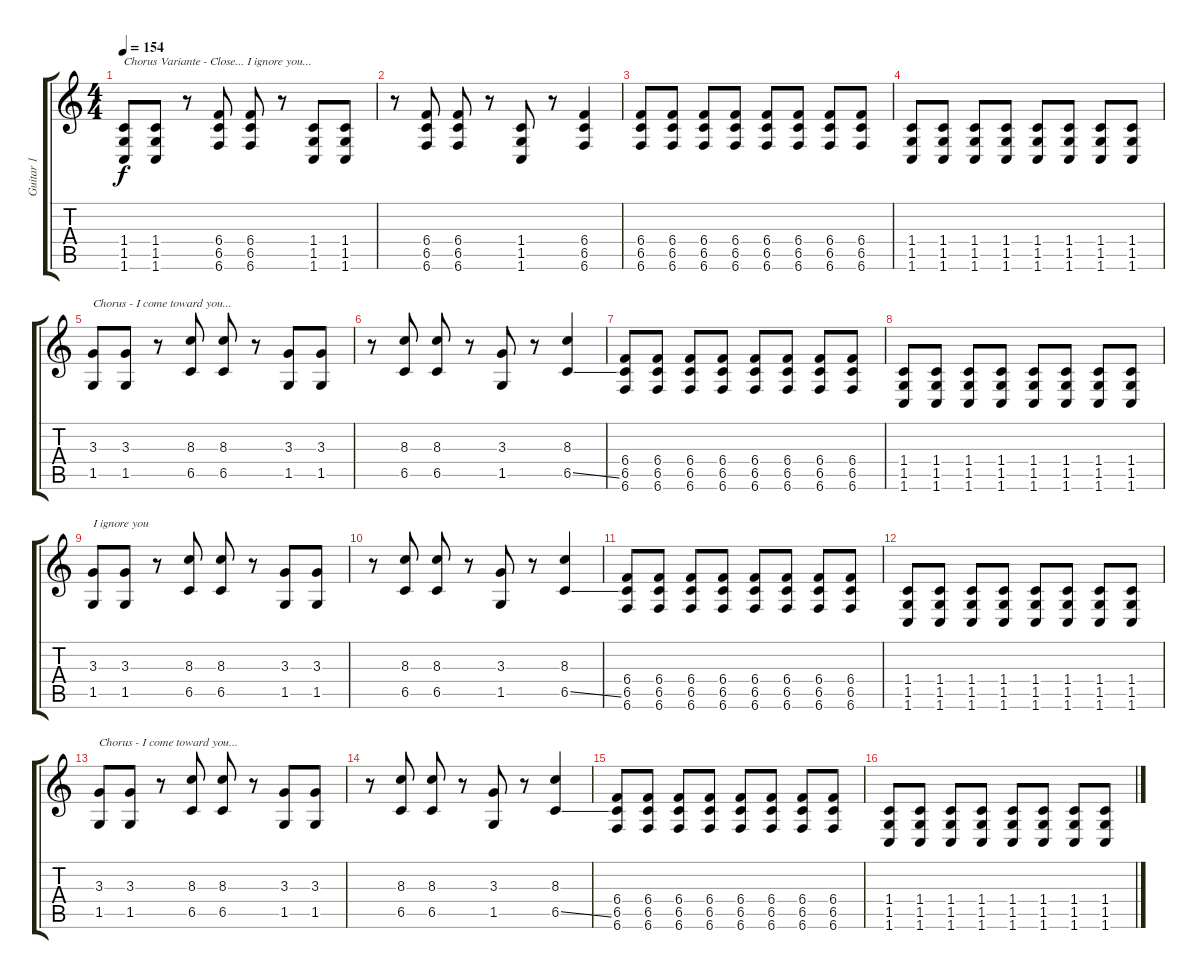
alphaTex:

\track ("Guitar 1" "Guitar 1") {instrument distortionguitar}
\staff {score tabs}
\tuning (Db4 Ab3 E3 B2 Gb2 B1) {hide}
\ts (4 4)
\tempo 154
\clef g2
\ks c
(1.4 1.5 1.6).8{txt "Chorus Variante - Close... I ignore you..." dy f} (1.4 1.5 1.6).8 r.8 (6.4 6.5 6.6).8 (6.4 6.5 6.6).8 r.8 (1.4 1.5 1.6).8 (1.4 1.5 1.6).8 |
r.8 (6.4 6.5 6.6).8 (6.4 6.5 6.6).8 r.8 (1.4 1.5 1.6).8 r.8 (6.4 6.5 6.6).4 |
(6.4 6.5 6.6).8 (6.4 6.5 6.6).8 (6.4 6.5 6.6).8 (6.4 6.5 6.6).8 (6.4 6.5 6.6).8 (6.4 6.5 6.6).8 (6.4 6.5 6.6).8 (6.4 6.5 6.6).8 |
(1.4 1.5 1.6).8 (1.4 1.5 1.6).8 (1.4 1.5 1.6).8 (1.4 1.5 1.6).8 (1.4 1.5 1.6).8 (1.4 1.5 1.6).8 (1.4 1.5 1.6).8 (1.4 1.5 1.6).8 |
(3.3 1.5).8{txt "Chorus - I come toward you..."} (3.3 1.5).8 r.8 (8.3 6.5).8 (8.3 6.5).8 r.8 (3.3 1.5).8 (3.3 1.5).8 |
r.8 (8.3 6.5).8 (8.3 6.5).8 r.8 (3.3 1.5).8 r.8 (8.3 6.5{ss}).4 |
(6.4 6.5 6.6).8 (6.4 6.5 6.6).8 (6.4 6.5 6.6).8 (6.4 6.5 6.6).8 (6.4 6.5 6.6).8 (6.4 6.5 6.6).8 (6.4 6.5 6.6).8 (6.4 6.5 6.6).8 |
(1.4 1.5 1.6).8 (1.4 1.5 1.6).8 (1.4 1.5 1.6).8 (1.4 1.5 1.6).8 (1.4 1.5 1.6).8 (1.4 1.5 1.6).8 (1.4 1.5 1.6).8 (1.4 1.5 1.6).8 |
(3.3 1.5).8{txt "I ignore you"} (3.3 1.5).8 r.8 (8.3 6.5).8 (8.3 6.5).8 r.8 (3.3 1.5).8 (3.3 1.5).8 |
r.8 (8.3 6.5).8 (8.3 6.5).8 r.8 (3.3 1.5).8 r.8 (8.3 6.5{ss}).4 |
(6.4 6.5 6.6).8 (6.4 6.5 6.6).8 (6.4 6.5 6.6).8 (6.4 6.5 6.6).8 (6.4 6.5 6.6).8 (6.4 6.5 6.6).8 (6.4 6.5 6.6).8 (6.4 6.5 6.6).8 |
(1.4 1.5 1.6).8 (1.4 1.5 1.6).8 (1.4 1.5 1.6).8 (1.4 1.5 1.6).8 (1.4 1.5 1.6).8 (1.4 1.5 1.6).8 (1.4 1.5 1.6).8 (1.4 1.5 1.6).8 |
(3.3 1.5).8{txt "Chorus - I come toward you..."} (3.3 1.5).8 r.8 (8.3 6.5).8 (8.3 6.5).8 r.8 (3.3 1.5).8 (3.3 1.5).8 |
r.8 (8.3 6.5).8 (8.3 6.5).8 r.8 (3.3 1.5).8 r.8 (8.3 6.5{ss}).4 |
(6.4 6.5 6.6).8 (6.4 6.5 6.6).8 (6.4 6.5 6.6).8 (6.4 6.5 6.6).8 (6.4 6.5 6.6).8 (6.4 6.5 6.6).8 (6.4 6.5 6.6).8 (6.4 6.5 6.6).8 |
(1.4 1.5 1.6).8 (1.4 1.5 1.6).8 (1.4 1.5 1.6).8 (1.4 1.5 1.6).8 (1.4 1.5 1.6).8 (1.4 1.5 1.6).8 (1.4 1.5 1.6).8 (1.4 1.5 1.6).8
